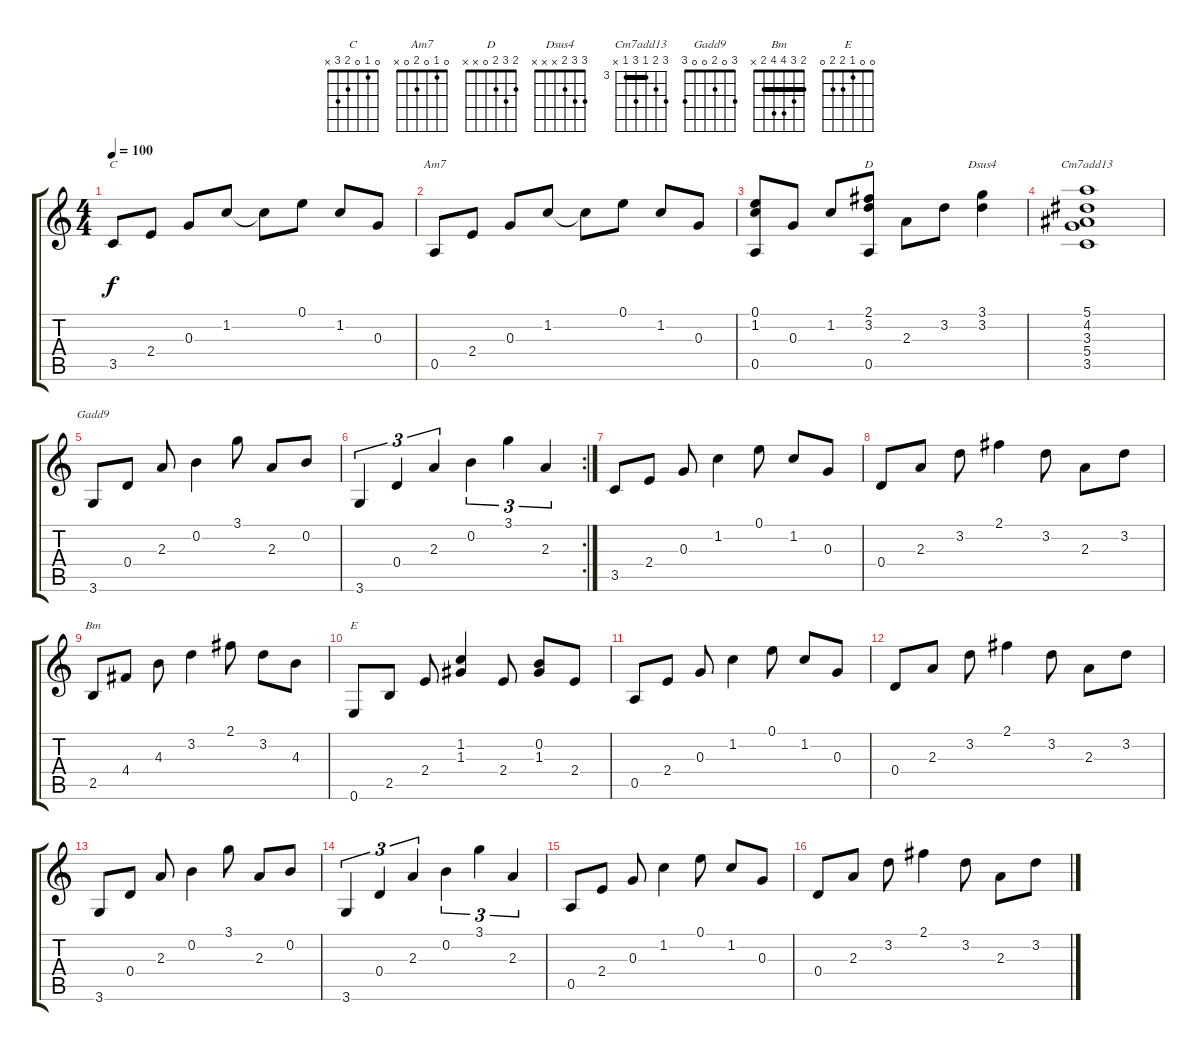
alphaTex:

\track "" {instrument acousticguitarnylon}
\staff {score tabs}
\tuning (E4 B3 G3 D3 A2 E2) {hide}
\chord ("C" 0 1 0 2 3 x)
\chord ("Am7" 0 1 0 2 0 x)
\chord ("D" 2 3 2 0 x x)
\chord ("Dsus4" 3 3 2 x x x)
\chord ("Cm7add13" 5 4 3 5 3 x) {firstfret 3 barre 3}
\chord ("Gadd9" 3 0 2 0 0 3)
\chord ("Bm" 2 3 4 4 2 x) {barre 2}
\chord ("E" 0 0 1 2 2 0)
\ts (4 4)
\tempo 100
\clef g2
\ks c
3.5.8{ch "C" dy f} 2.4.8 0.3.8 1.2.8 1.2{t}.8 0.1.8 1.2.8 0.3.8 |
0.5.8{ch "Am7"} 2.4.8 0.3.8 1.2.8 1.2{t}.8 0.1.8 1.2.8 0.3.8 |
(0.1 1.2 0.5).8 0.3.8 1.2.8 (2.1 3.2 0.5).8{ch "D"} 2.3.8 3.2.8 (3.1 3.2).4{ch "Dsus4"} |
(5.1 4.2 3.3 5.4 3.5).1{ch "Cm7add13"} |
3.6.8{ch "Gadd9"} 0.4.8 2.3.8 0.2.4 3.1.8 2.3.8 0.2.8 |
\rc 2
3.6.4{tu (3 2)} 0.4.4{tu (3 2)} 2.3.4{tu (3 2)} 0.2.4{tu (3 2)} 3.1.4{tu (3 2)} 2.3.4{tu (3 2)} |
3.5.8 2.4.8 0.3.8 1.2.4 0.1.8 1.2.8 0.3.8 |
0.4.8 2.3.8 3.2.8 2.1.4 3.2.8 2.3.8 3.2.8 |
2.5.8{ch "Bm"} 4.4.8 4.3.8 3.2.4 2.1.8 3.2.8 4.3.8 |
0.6.8{ch "E"} 2.5.8 2.4.8 (1.2 1.3).4 2.4.8 (0.2 1.3).8 2.4.8 |
0.5.8 2.4.8 0.3.8 1.2.4 0.1.8 1.2.8 0.3.8 |
0.4.8 2.3.8 3.2.8 2.1.4 3.2.8 2.3.8 3.2.8 |
3.6.8 0.4.8 2.3.8 0.2.4 3.1.8 2.3.8 0.2.8 |
3.6.4{tu (3 2)} 0.4.4{tu (3 2)} 2.3.4{tu (3 2)} 0.2.4{tu (3 2)} 3.1.4{tu (3 2)} 2.3.4{tu (3 2)} |
0.5.8 2.4.8 0.3.8 1.2.4 0.1.8 1.2.8 0.3.8 |
0.4.8 2.3.8 3.2.8 2.1.4 3.2.8 2.3.8 3.2.8
